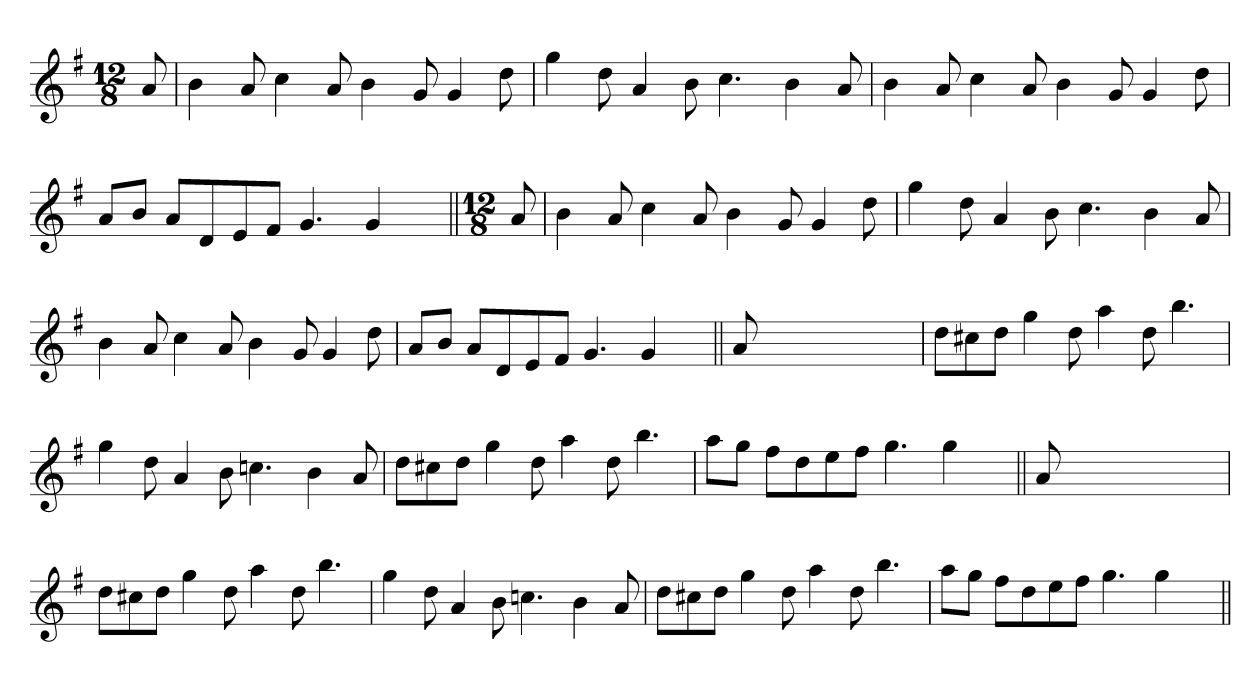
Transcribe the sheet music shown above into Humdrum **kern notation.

**kern
*part1
*staff1
*clefG2
*k[f#]
*G:
*M12/8
=1
8a
=
4b
8a
4cc
8a
4b
8g
4g
8dd
=
4gg
8dd
4a
8b
4.cc
4b
8a
=
4b
8a
4cc
8a
4b
8g
4g
8dd
=
8aL
8bJ
8aL
8d
8e
8f#J
4.g
4g
8ryy
=||
*M12/8
8a
=
4b
8a
4cc
8a
4b
8g
4g
8dd
=
4gg
8dd
4a
8b
4.cc
4b
8a
=
4b
8a
4cc
8a
4b
8g
4g
8dd
=
8aL
8bJ
8aL
8d
8e
8f#J
4.g
4g
8ryy
=||
8a
1ryy
4.ryy
=
8ddL
8cc#X
8ddJ
4gg
8dd
4aa
8dd
4.bb
=
4gg
8dd
4a
8b
4.ccn
4b
8a
=
8ddL
8cc#X
8ddJ
4gg
8dd
4aa
8dd
4.bb
=
8aaL
8ggJ
8ff#L
8dd
8ee
8ff#J
4.gg
4gg
8ryy
=||
8a
1ryy
4.ryy
=
8ddL
8cc#X
8ddJ
4gg
8dd
4aa
8dd
4.bb
=
4gg
8dd
4a
8b
4.ccn
4b
8a
=
8ddL
8cc#X
8ddJ
4gg
8dd
4aa
8dd
4.bb
=
8aaL
8ggJ
8ff#L
8dd
8ee
8ff#J
4.gg
4gg
8ryy
=||
*-
